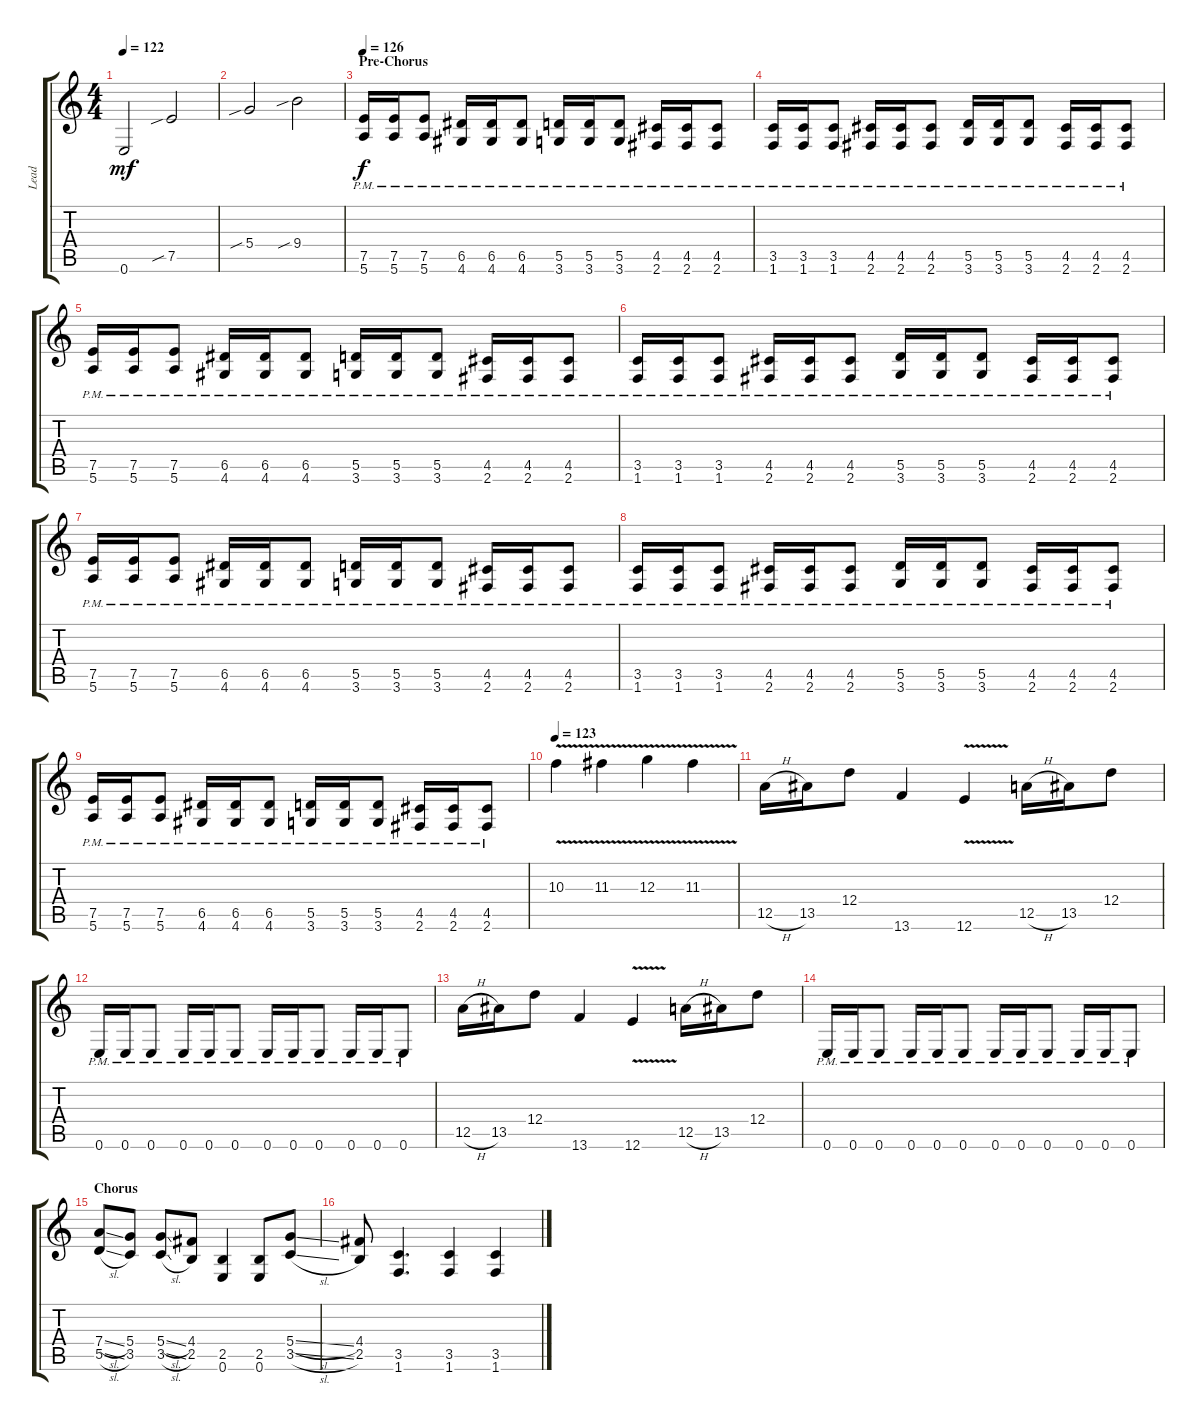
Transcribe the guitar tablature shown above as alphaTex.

\track ("Lead" "Lead") {instrument distortionguitar}
\staff {score tabs}
\tuning (E4 B3 G3 D3 A2 E2) {hide}
\ts (4 4)
\tempo 122
\clef g2
\ks c
0.6.2{dy mf} 7.5{sib}.2 |
5.4{sib}.2 9.4{sib}.2 |
\section ("" "Pre-Chorus")
\tempo 126
(7.5{pm} 5.6{pm}).16{dy f} (7.5{pm} 5.6{pm}).16 (7.5{pm} 5.6{pm}).8 (6.5{pm} 4.6{pm}).16 (6.5{pm} 4.6{pm}).16 (6.5{pm} 4.6{pm}).8 (5.5{pm} 3.6{pm}).16 (5.5{pm} 3.6{pm}).16 (5.5{pm} 3.6{pm}).8 (4.5{pm} 2.6{pm}).16 (4.5{pm} 2.6{pm}).16 (4.5{pm} 2.6{pm}).8 |
(3.5{pm} 1.6{pm}).16 (3.5{pm} 1.6{pm}).16 (3.5{pm} 1.6{pm}).8 (4.5{pm} 2.6{pm}).16 (4.5{pm} 2.6{pm}).16 (4.5{pm} 2.6{pm}).8 (5.5{pm} 3.6{pm}).16 (5.5{pm} 3.6{pm}).16 (5.5{pm} 3.6{pm}).8 (4.5{pm} 2.6{pm}).16 (4.5{pm} 2.6{pm}).16 (4.5{pm} 2.6{pm}).8 |
(7.5{pm} 5.6{pm}).16 (7.5{pm} 5.6{pm}).16 (7.5{pm} 5.6{pm}).8 (6.5{pm} 4.6{pm}).16 (6.5{pm} 4.6{pm}).16 (6.5{pm} 4.6{pm}).8 (5.5{pm} 3.6{pm}).16 (5.5{pm} 3.6{pm}).16 (5.5{pm} 3.6{pm}).8 (4.5{pm} 2.6{pm}).16 (4.5{pm} 2.6{pm}).16 (4.5{pm} 2.6{pm}).8 |
(3.5{pm} 1.6{pm}).16 (3.5{pm} 1.6{pm}).16 (3.5{pm} 1.6{pm}).8 (4.5{pm} 2.6{pm}).16 (4.5{pm} 2.6{pm}).16 (4.5{pm} 2.6{pm}).8 (5.5{pm} 3.6{pm}).16 (5.5{pm} 3.6{pm}).16 (5.5{pm} 3.6{pm}).8 (4.5{pm} 2.6{pm}).16 (4.5{pm} 2.6{pm}).16 (4.5{pm} 2.6{pm}).8 |
(7.5{pm} 5.6{pm}).16 (7.5{pm} 5.6{pm}).16 (7.5{pm} 5.6{pm}).8 (6.5{pm} 4.6{pm}).16 (6.5{pm} 4.6{pm}).16 (6.5{pm} 4.6{pm}).8 (5.5{pm} 3.6{pm}).16 (5.5{pm} 3.6{pm}).16 (5.5{pm} 3.6{pm}).8 (4.5{pm} 2.6{pm}).16 (4.5{pm} 2.6{pm}).16 (4.5{pm} 2.6{pm}).8 |
(3.5{pm} 1.6{pm}).16 (3.5{pm} 1.6{pm}).16 (3.5{pm} 1.6{pm}).8 (4.5{pm} 2.6{pm}).16 (4.5{pm} 2.6{pm}).16 (4.5{pm} 2.6{pm}).8 (5.5{pm} 3.6{pm}).16 (5.5{pm} 3.6{pm}).16 (5.5{pm} 3.6{pm}).8 (4.5{pm} 2.6{pm}).16 (4.5{pm} 2.6{pm}).16 (4.5{pm} 2.6{pm}).8 |
(7.5{pm} 5.6{pm}).16 (7.5{pm} 5.6{pm}).16 (7.5{pm} 5.6{pm}).8 (6.5{pm} 4.6{pm}).16 (6.5{pm} 4.6{pm}).16 (6.5{pm} 4.6{pm}).8 (5.5{pm} 3.6{pm}).16 (5.5{pm} 3.6{pm}).16 (5.5{pm} 3.6{pm}).8 (4.5{pm} 2.6{pm}).16 (4.5{pm} 2.6{pm}).16 (4.5{pm} 2.6{pm}).8 |
\tempo 123
10.3{v}.4 11.3{v}.4 12.3{v}.4 11.3{v}.4 |
12.5{h}.16 13.5.16 12.4.8 13.6.4 12.6{v}.4 12.5{h}.16 13.5.16 12.4.8 |
0.6{pm}.16 0.6{pm}.16 0.6{pm}.8 0.6{pm}.16 0.6{pm}.16 0.6{pm}.8 0.6{pm}.16 0.6{pm}.16 0.6{pm}.8 0.6{pm}.16 0.6{pm}.16 0.6{pm}.8 |
12.5{h}.16 13.5.16 12.4.8 13.6.4 12.6{v}.4 12.5{h}.16 13.5.16 12.4.8 |
0.6{pm}.16 0.6{pm}.16 0.6{pm}.8 0.6{pm}.16 0.6{pm}.16 0.6{pm}.8 0.6{pm}.16 0.6{pm}.16 0.6{pm}.8 0.6{pm}.16 0.6{pm}.16 0.6{pm}.8 |
\section ("" "Chorus")
(7.4{sl} 5.5{sl}).8 (5.4 3.5).8 (5.4{sl} 3.5{sl}).8 (4.4 2.5).8 (2.5 0.6).4 (2.5 0.6).8 (5.4{sl} 3.5{sl}).8 |
(4.4 2.5).8 (3.5 1.6).4{d} (3.5 1.6).4 (3.5 1.6).4
